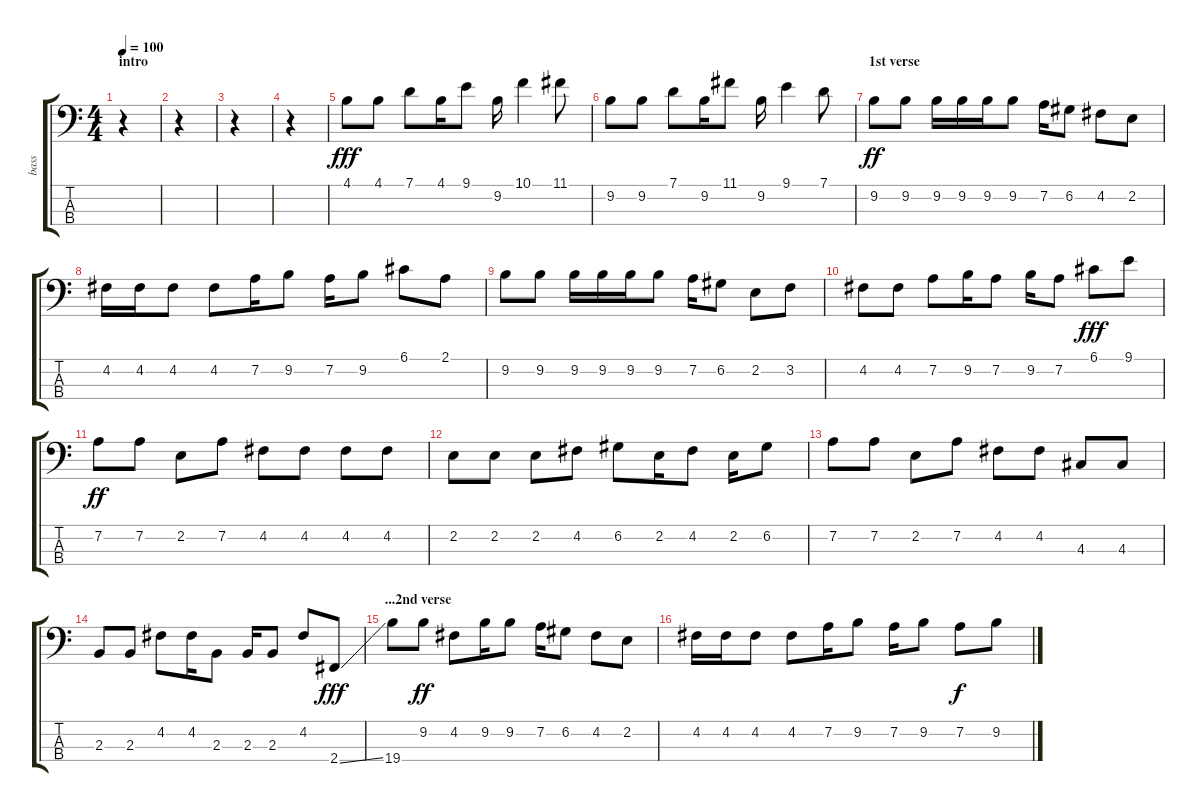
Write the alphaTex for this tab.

\track ("bass" "bass") {instrument electricbasspick}
\staff {score tabs}
\tuning (G2 D2 A1 E1) {hide}
\ts (4 4)
\section ("" "intro")
\tempo 100
\clef f4
\ks c
r.4{dy fff instrument electricbasspick} |
r.4 |
r.4 |
r.4 |
4.1.8 4.1.8 7.1.8 4.1.16 9.1.8 9.2.16 10.1.4 11.1.8 |
9.2.8 9.2.8 7.1.8 9.2.16 11.1.8 9.2.16 9.1.4 7.1.8 |
\section ("" "1st verse")
9.2.8{dy ff} 9.2.8 9.2.16 9.2.16 9.2.16 9.2.8 7.2.16 6.2.8 4.2.8 2.2.8 |
4.2.16 4.2.16 4.2.8 4.2.8 7.2.16 9.2.8 7.2.16 9.2.8 6.1.8 2.1.8 |
9.2.8 9.2.8 9.2.16 9.2.16 9.2.16 9.2.8 7.2.16 6.2.8 2.2.8 3.2.8 |
4.2.8 4.2.8 7.2.8 9.2.16 7.2.8 9.2.16 7.2.8 6.1.8{dy fff} 9.1.8 |
7.2.8{dy ff} 7.2.8 2.2.8 7.2.8 4.2.8 4.2.8 4.2.8 4.2.8 |
2.2.8 2.2.8 2.2.8 4.2.8 6.2.8 2.2.16 4.2.8 2.2.16 6.2.8 |
7.2.8 7.2.8 2.2.8 7.2.8 4.2.8 4.2.8 4.3.8 4.3.8 |
2.3.8 2.3.8 4.2.8 4.2.16 2.3.8 2.3.16 2.3.8 4.2.8 2.4{ss}.8{dy fff} |
\section ("" "...2nd verse")
19.4.8 9.2.8{dy ff} 4.2.8 9.2.16 9.2.8 7.2.16 6.2.8 4.2.8 2.2.8 |
4.2.16 4.2.16 4.2.8 4.2.8 7.2.16 9.2.8 7.2.16 9.2.8 7.2.8{dy f} 9.2.8
